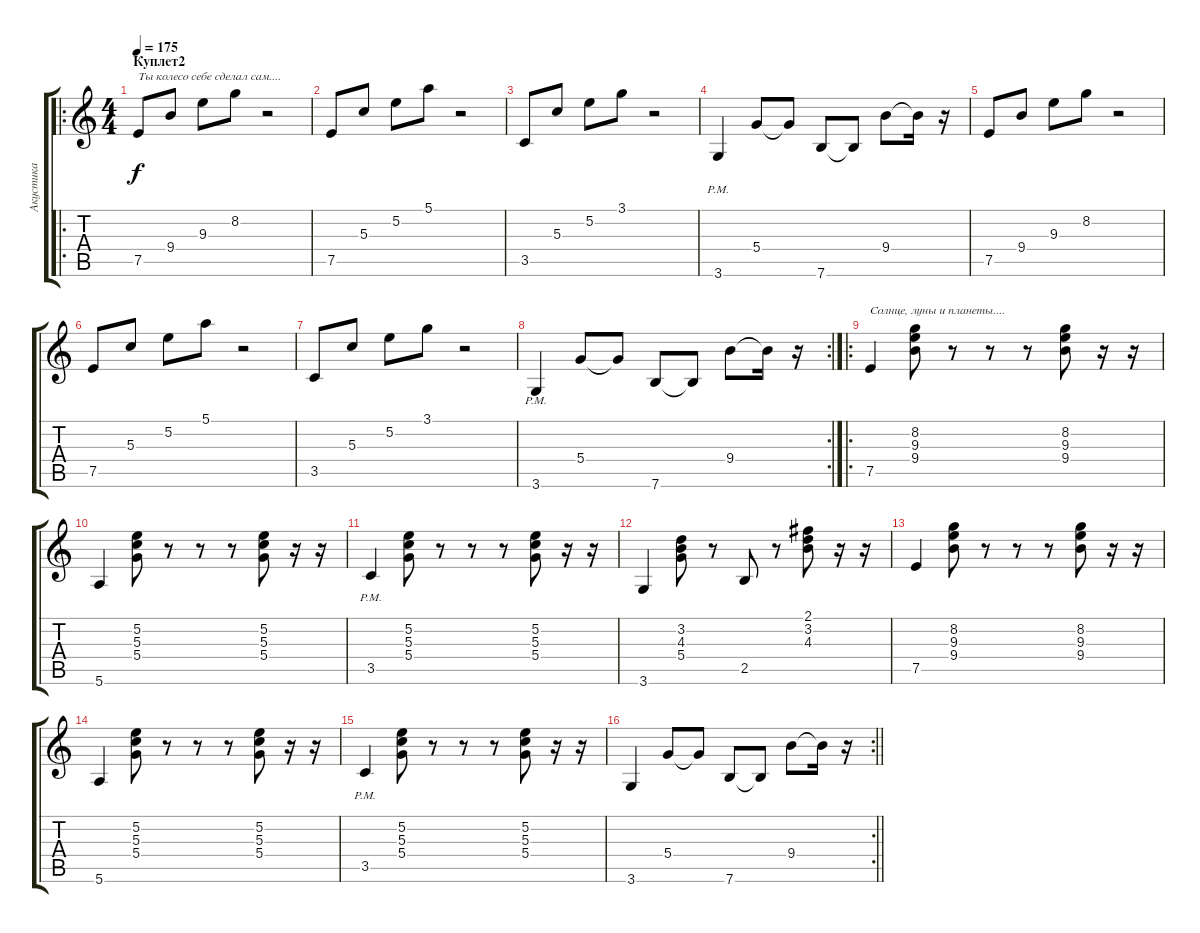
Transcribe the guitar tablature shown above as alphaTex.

\track ("Акустика" "Акустика") {instrument acousticguitarsteel}
\staff {score tabs}
\tuning (E4 B3 G3 D3 A2 E2) {hide}
\ro
\ts (4 4)
\section ("" "Куплет2")
\tempo 175
\clef g2
\ks c
7.5.8{txt "Ты колесо себе сделал сам...." dy f} 9.4.8 9.3.8 8.2.8 r.2 |
7.5.8 5.3.8 5.2.8 5.1.8 r.2 |
3.5.8 5.3.8 5.2.8 3.1.8 r.2 |
3.6{pm}.4 5.4.8 5.4{t}.8 7.6.8 7.6{t}.8 9.4.8 9.4{t}.16 r.16 |
7.5.8 9.4.8 9.3.8 8.2.8 r.2 |
7.5.8 5.3.8 5.2.8 5.1.8 r.2 |
3.5.8 5.3.8 5.2.8 3.1.8 r.2 |
\rc 2
3.6{pm}.4 5.4.8 5.4{t}.8 7.6.8 7.6{t}.8 9.4.8 9.4{t}.16 r.16 |
\ro
7.5.4{txt "Солнце, луны и планеты...."} (8.2 9.3 9.4).8 r.8 r.8 r.8 (8.2 9.3 9.4).8 r.16 r.16 |
5.6.4 (5.2 5.3 5.4).8 r.8 r.8 r.8 (5.2 5.3 5.4).8 r.16 r.16 |
3.5{pm}.4 (5.2 5.3 5.4).8 r.8 r.8 r.8 (5.2 5.3 5.4).8 r.16 r.16 |
3.6.4 (3.2 4.3 5.4).8 r.8 2.5.8 r.8 (2.1 3.2 4.3).8 r.16 r.16 |
7.5.4 (8.2 9.3 9.4).8 r.8 r.8 r.8 (8.2 9.3 9.4).8 r.16 r.16 |
5.6.4 (5.2 5.3 5.4).8 r.8 r.8 r.8 (5.2 5.3 5.4).8 r.16 r.16 |
3.5{pm}.4 (5.2 5.3 5.4).8 r.8 r.8 r.8 (5.2 5.3 5.4).8 r.16 r.16 |
\rc 2
\barLineRight lightlight
3.6.4 5.4.8 5.4{t}.8 7.6.8 7.6{t}.8 9.4.8 9.4{t}.16 r.16
